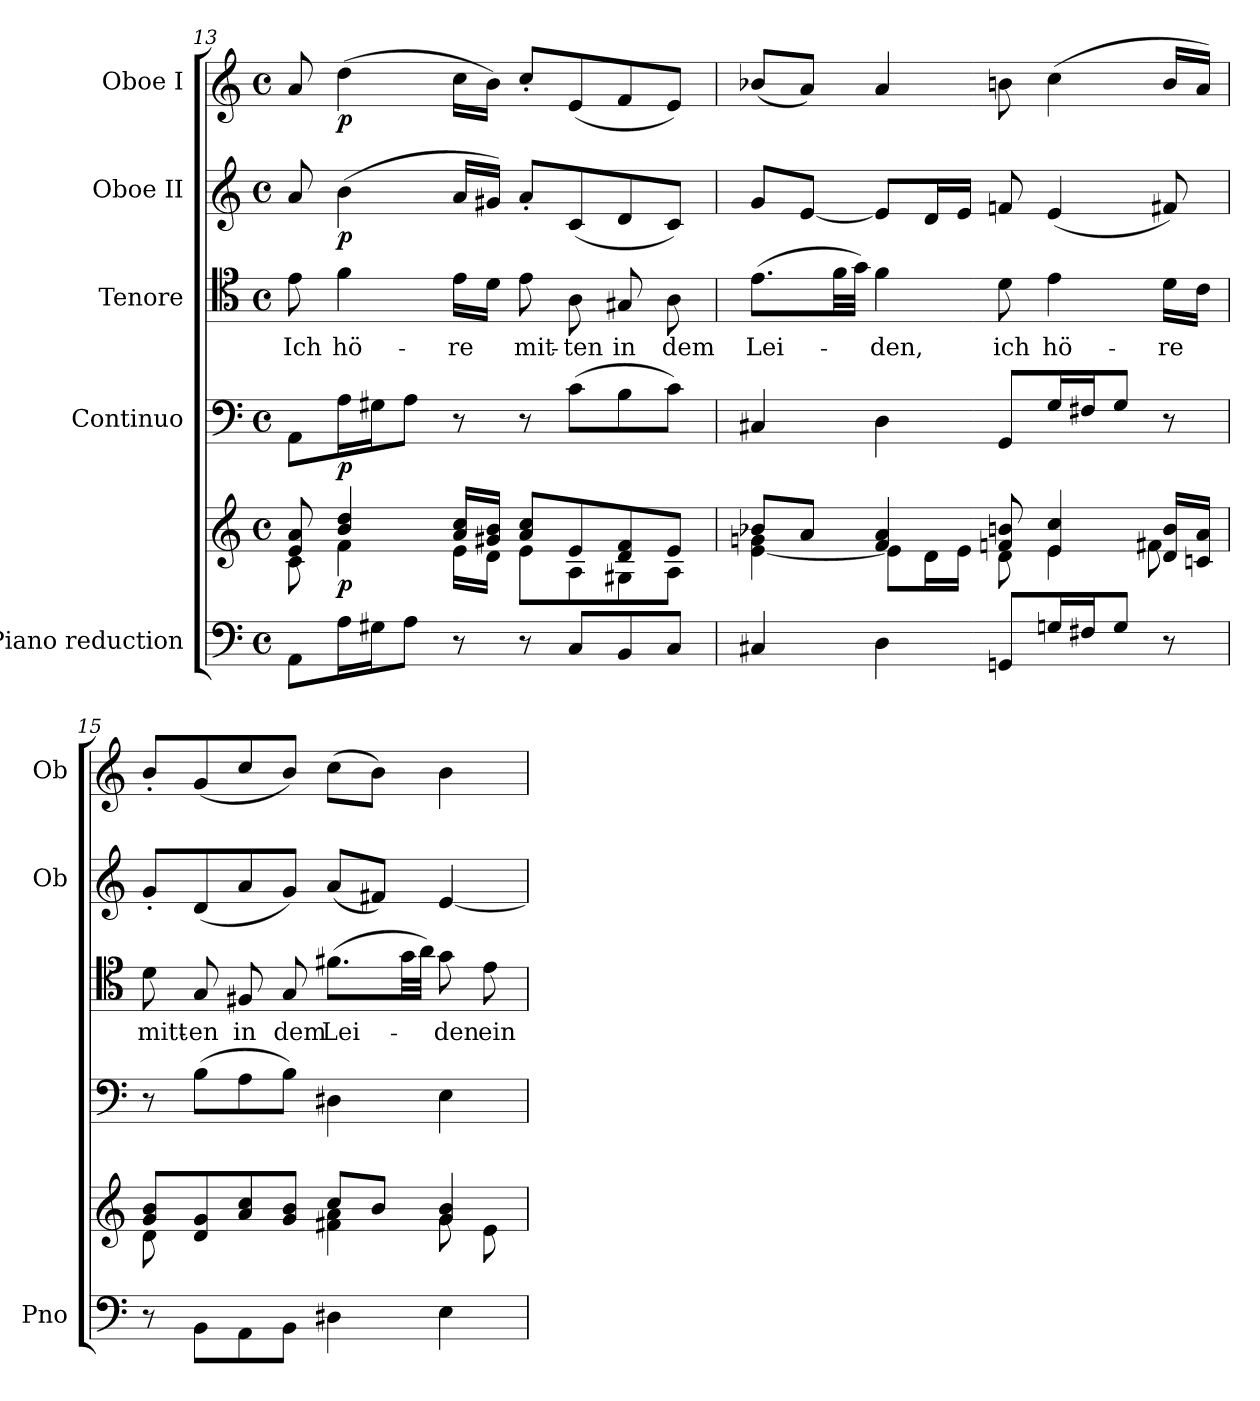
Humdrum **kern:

**kern	**kern	**dynam	**kern	**dynam	**kern	**text	**kern	**dynam	**kern	**dynam
*part5	*part5	*part5	*part4	*part4	*part3	*part3	*part2	*part2	*part1	*part1
*staff6	*staff5	*staff5/6	*staff4	*staff4	*staff3	*staff3	*staff2	*staff2	*staff1	*staff1
*I"Piano reduction	*	*	*I"Continuo	*	*I"Tenore	*	*I"Oboe II	*	*I"Oboe I	*
*I'Pno	*	*	*	*	*	*	*I'Ob	*	*I'Ob	*
!!LO:LB:g=z
*clefF4	*clefG2	*	*clefF4	*	*clefC4	*	*clefG2	*	*clefG2	*
*k[]	*k[]	*	*k[]	*	*k[]	*	*k[]	*	*k[]	*
*M4/4	*M4/4	*	*M4/4	*	*M4/4	*	*M4/4	*	*M4/4	*
*met(c)	*met(c)	*	*met(c)	*	*met(c)	*	*met(c)	*	*met(c)	*
=13	=13	=13	=13	=13	=13	=13	=13	=13	=13	=13
*	*^	*	*	*	*	*	*	*	*	*
!	!	!	!	!	!	!	!LO:LY:b	!	!	!	!
8AA\L	8e/ 8a/	8c\	.	8AA\L	.	8e\	Ich	8a/	.	8a/	.
!	!	!	!LO:DY:b	!	!LO:DY:b	!	!LO:LY:b	!	!LO:DY:b	!	!LO:DY:b
16A\L	4b/ 4dd/	4f\	p	16A\L	p	4f\	hö-	(4b\	p	(4dd\	p
16G#X\J	.	.	.	16G#X\J	.	.	.	.	.	.	.
8A\J	.	.	.	8A\J	.	.	.	.	.	.	.
!	!	!	!	!	!	!	!LO:LY:b	!	!	!	!
8r	16a/ 16cc/LL	16e\LL	.	8r	.	16e\LL	-re	16a/LL	.	16cc\LL	.
.	16g#X/ 16b/JJ	16d\JJ	.	.	.	16d\JJ	.	16g#X/JJ)	.	16b\JJ)	.
!	!	!	!	!	!	!	!LO:LY:b	!	!	!	!
8r	8a/ 8cc/L	8e\L	.	8r	.	8e\	mit-	8a'/L	.	8cc'/L	.
!	!	!	!	!	!	!	!LO:LY:b	!	!	!	!
8C/L	8e/	8A\	.	(8c\L	.	8A\	-ten	(8c/	.	(8e/	.
!	!	!	!	!	!	!	!LO:LY:b	!	!	!	!
8BB/	8d/ 8f/	8G#X\	.	8B\	.	8G#X/	in	8d/	.	8f/	.
!	!	!	!	!	!	!	!LO:LY:b	!	!	!	!
8C/J	8e/J	8A\J	.	8c\J)	.	8A\	dem	8c/J)	.	8e/J)	.
=14	=14	=14	=14	=14	=14	=14	=14	=14	=14	=14	=14
!	!	!	!	!	!	!	!LO:LY:b	!	!	!	!
4C#X/	8b-X/L	[4e\ 4gn\	.	4C#X/	.	(8.e\L	Lei-	8g/L	.	(8b-X/L	.
.	8a/J	.	.	.	.	.	.	[8e/J	.	8a/J)	.
.	.	.	.	.	.	32f\LL	.	.	.	.	.
.	.	.	.	.	.	32g\JJJ)	.	.	.	.	.
!	!	!	!	!	!	!	!LO:LY:b	!	!	!	!
4D\	4f/ 4a/	8e\L]	.	4D\	.	4f\	den,	8e/L]	.	4a/	.
.	.	16d\L	.	.	.	.	.	16d/L	.	.	.
.	.	16e\JJ	.	.	.	.	.	16e/JJ	.	.	.
!	!	!	!	!	!	!	!LO:LY:b	!	!	!	!
8GGn/L	8fn/ 8bn/	8d\	.	8GG/L	.	8d\	ich	8fn/	.	8bn\	.
!	!	!	!	!	!	!	!LO:LY:b	!	!	!	!
16Gn/L	4e/ 4cc/	4e\	.	16G/L	.	4e\	hö-	(4e/	.	(4cc\	.
16F#X/J	.	.	.	16F#X/J	.	.	.	.	.	.	.
8G/J	.	.	.	8G/J	.	.	.	.	.	.	.
!	!	!	!	!	!	!	!LO:LY:b	!	!	!	!
8r	16d/ 16b/LL	8f#X\	.	8r	.	16d\LL	-re	8f#X/)	.	16b/LL	.
.	16cn/ 16a/JJ	.	.	.	.	16c\JJ	.	.	.	16a/JJ)	.
=15	=15	=15	=15	=15	=15	=15	=15	=15	=15	=15	=15
*^	*	*	*	*	*	*	*	*	*	*	*
!	!	!	!	!	!	!	!	!LO:LY:b	!	!	!	!
8ryy	8r	8g/ 8b/L	8d\L	.	8r	.	8d\	mitt-	8g'/L	.	8b'/L	.
!	!	!	!	!	!	!	!	!LO:LY:b	!	!	!	!
8G/	8BB\L	8d/ 8g/	4.ryy	.	(8B\L	.	8G/	-en	(8d/	.	(8g/	.
!	!	!	!	!	!	!	!	!LO:LY:b	!	!	!	!
8F#X/	8AA\	8a/ 8cc/	.	.	8A\	.	8F#X/	in	8a/	.	8cc/	.
!	!	!	!	!	!	!	!	!LO:LY:b	!	!	!	!
8G/J	8BB\J	8g/ 8b/J	.	.	8B\J)	.	8G/	dem	8g/J)	.	8b/J)	.
!	!	!	!	!	!	!	!	!LO:LY:b	!	!	!	!
2ryy	4D#X\	8cc/L	4f#X\ 4a\	.	4D#X\	.	(8.f#X\L	Lei-	(8a/L	.	(8cc\L	.
.	.	8b/J	.	.	.	.	.	.	8f#X/J)	.	8b\J)	.
.	.	.	.	.	.	.	32g\LL	.	.	.	.	.
.	.	.	.	.	.	.	32a\JJJ)	.	.	.	.	.
!	!	!	!	!	!	!	!	!LO:LY:b	!	!	!	!
.	4E\	4g/ 4b/	8g\L	.	4E\	.	8g\	den	[4e/	.	4b\	.
!	!	!	!	!	!	!	!	!LO:LY:b	!	!	!	!
.	.	.	8e\J	.	.	.	8e\	ein	.	.	.	.
*v	*v	*	*	*	*	*	*	*	*	*	*	*
*	*v	*v	*	*	*	*	*	*	*	*	*
=	=	=	=	=	=	=	=	=	=	=
*-	*-	*-	*-	*-	*-	*-	*-	*-	*-	*-
